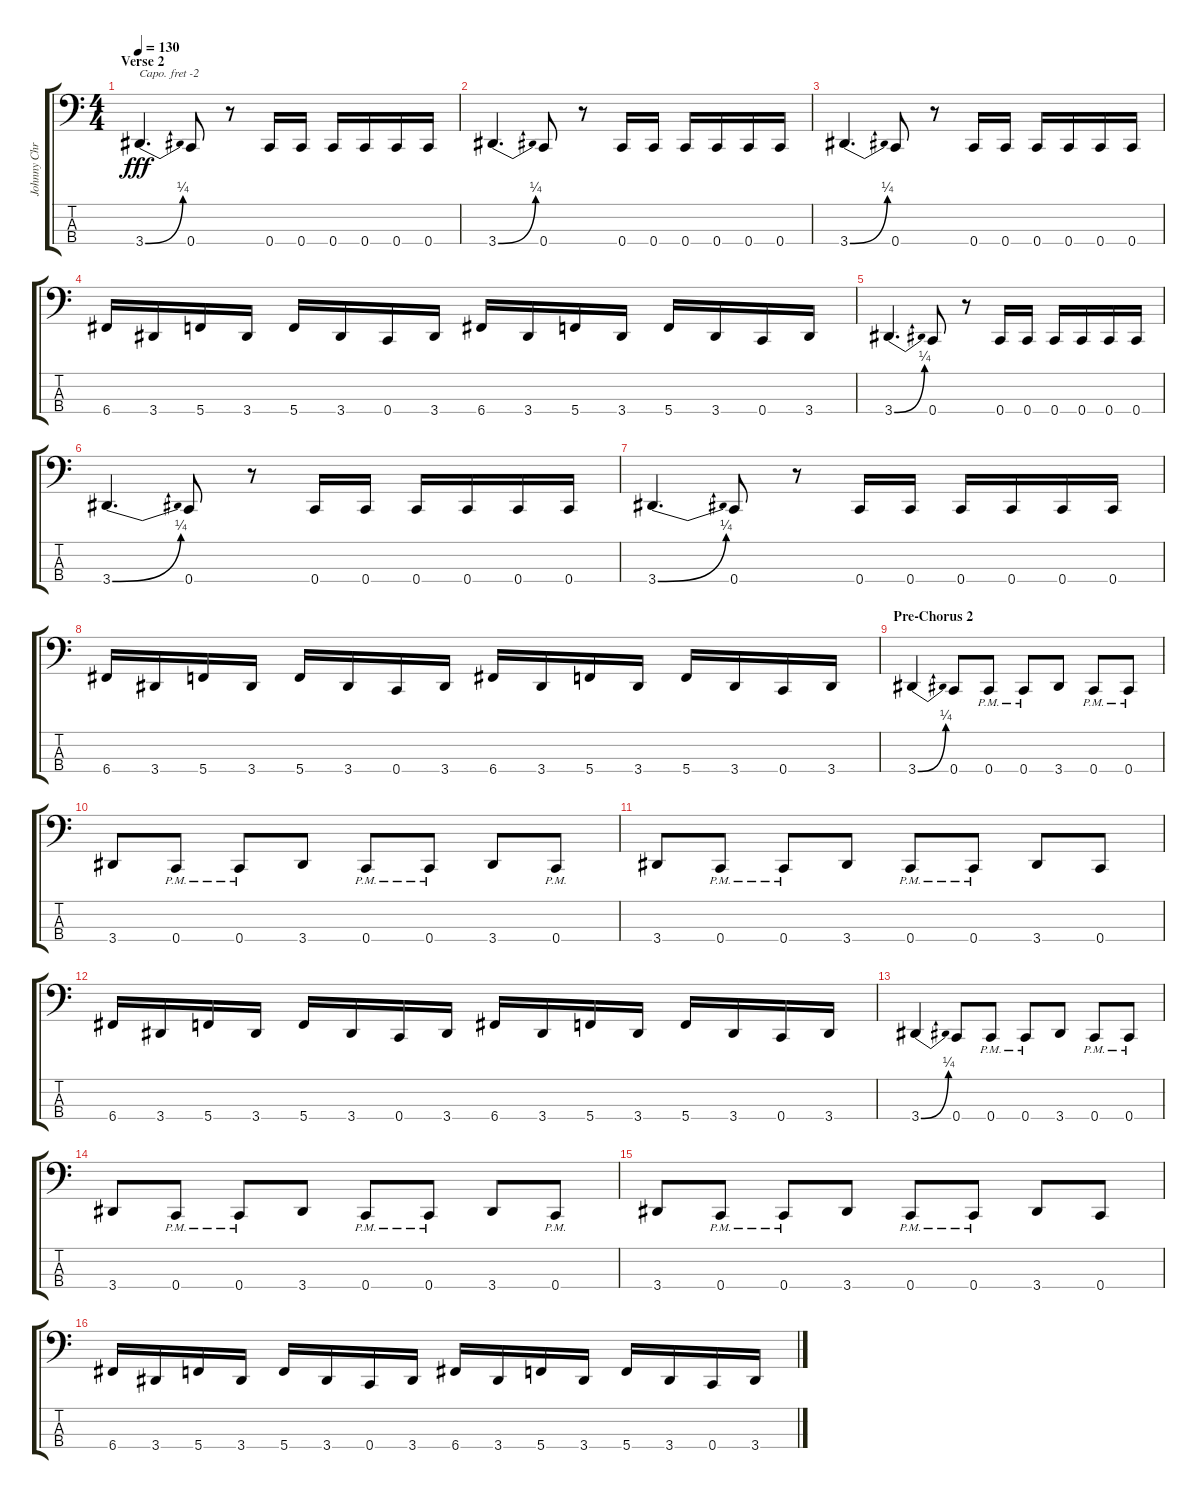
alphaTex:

\track ("Johnny Christ" "Johnny Chr") {instrument electricbasspick}
\staff {score tabs}
\capo -2
\tuning (G2 D2 A1 D1) {hide}
\ts (4 4)
\section ("" "Verse 2")
\tempo 130
\clef f4
\ks c
3.4{be (bend 0 0 60 1)}.4{d dy fff} 0.4.8 r.8 0.4.16 0.4.16 0.4.16 0.4.16 0.4.16 0.4.16 |
3.4{be (bend 0 0 60 1)}.4{d} 0.4.8 r.8 0.4.16 0.4.16 0.4.16 0.4.16 0.4.16 0.4.16 |
3.4{be (bend 0 0 60 1)}.4{d} 0.4.8 r.8 0.4.16 0.4.16 0.4.16 0.4.16 0.4.16 0.4.16 |
6.4.16 3.4.16 5.4.16 3.4.16 5.4.16 3.4.16 0.4.16 3.4.16 6.4.16 3.4.16 5.4.16 3.4.16 5.4.16 3.4.16 0.4.16 3.4.16 |
3.4{be (bend 0 0 60 1)}.4{d} 0.4.8 r.8 0.4.16 0.4.16 0.4.16 0.4.16 0.4.16 0.4.16 |
3.4{be (bend 0 0 60 1)}.4{d} 0.4.8 r.8 0.4.16 0.4.16 0.4.16 0.4.16 0.4.16 0.4.16 |
3.4{be (bend 0 0 60 1)}.4{d} 0.4.8 r.8 0.4.16 0.4.16 0.4.16 0.4.16 0.4.16 0.4.16 |
6.4.16 3.4.16 5.4.16 3.4.16 5.4.16 3.4.16 0.4.16 3.4.16 6.4.16 3.4.16 5.4.16 3.4.16 5.4.16 3.4.16 0.4.16 3.4.16 |
\section ("" "Pre-Chorus 2")
3.4{be (bend 0 0 60 1)}.4 0.4.8 0.4{pm}.8 0.4{pm}.8 3.4.8 0.4{pm}.8 0.4{pm}.8 |
3.4.8 0.4{pm}.8 0.4{pm}.8 3.4.8 0.4{pm}.8 0.4{pm}.8 3.4.8 0.4{pm}.8 |
3.4.8 0.4{pm}.8 0.4{pm}.8 3.4.8 0.4{pm}.8 0.4{pm}.8 3.4.8 0.4.8 |
6.4.16 3.4.16 5.4.16 3.4.16 5.4.16 3.4.16 0.4.16 3.4.16 6.4.16 3.4.16 5.4.16 3.4.16 5.4.16 3.4.16 0.4.16 3.4.16 |
3.4{be (bend 0 0 60 1)}.4 0.4.8 0.4{pm}.8 0.4{pm}.8 3.4.8 0.4{pm}.8 0.4{pm}.8 |
3.4.8 0.4{pm}.8 0.4{pm}.8 3.4.8 0.4{pm}.8 0.4{pm}.8 3.4.8 0.4{pm}.8 |
3.4.8 0.4{pm}.8 0.4{pm}.8 3.4.8 0.4{pm}.8 0.4{pm}.8 3.4.8 0.4.8 |
6.4.16 3.4.16 5.4.16 3.4.16 5.4.16 3.4.16 0.4.16 3.4.16 6.4.16 3.4.16 5.4.16 3.4.16 5.4.16 3.4.16 0.4.16 3.4.16
